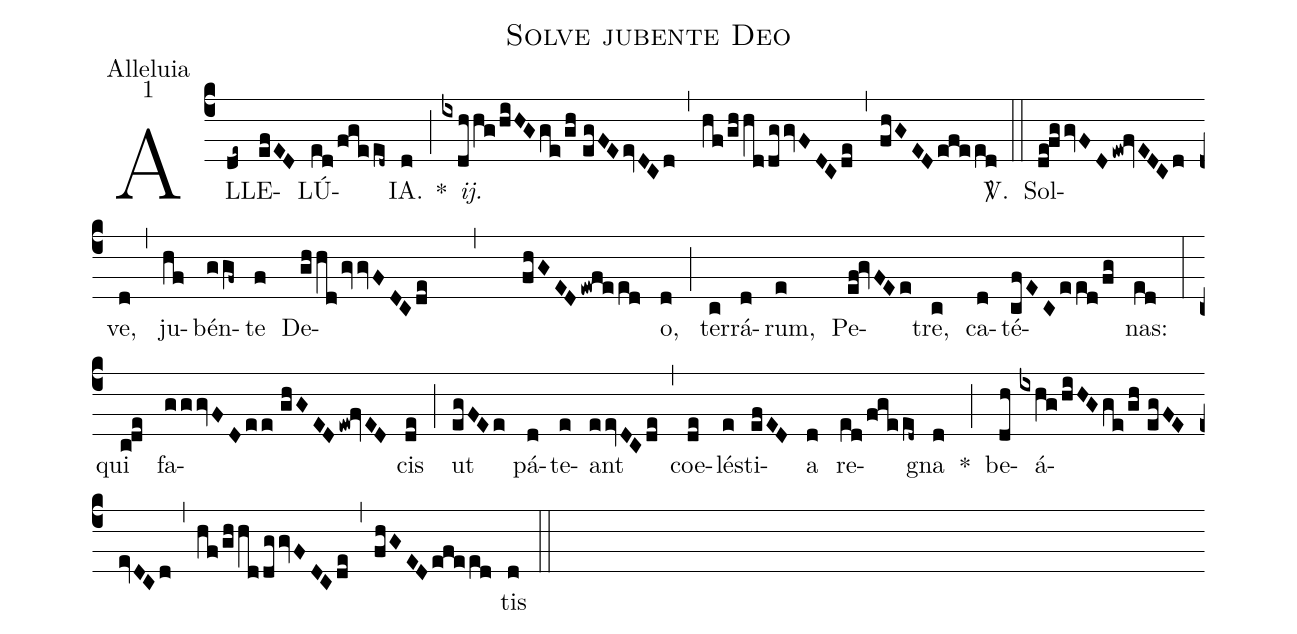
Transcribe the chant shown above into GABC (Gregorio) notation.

name:Solve jubente Deo;
office-part:Alleluia;
mode:1;
%%
(c4) AL(de~)LE(efED)LÚ(ed/fgeed~)IA.(d) *(;) <i>ij.</i>(ixdhhg/hiHGge/gh//egFEevDCd) (,) (hf/ghhddggvFDC/de) (,) (fhGEDefeed) <sp>V/</sp>.(::) Sol(de!fggvFD/ew!fvEDCd)ve,(d) (,) ju(hf)bén(ggf~)te(f) De(ghhd/gvvFDC/de , fhGEDewfeed)o,(d) (;) ter(c)rá(d)rum,(e) Pe(ef!gvFEe)tre,(c) ca(d)té(cfEC/eed/fg)nas:(ed) (:) qui(c!de) fa(gggvFDee//ghGED/ew!fvED)cis(de) (;) ut(egFEe) pá(d)te(e)ant(eevDC/de) (,) coe(de)lé(e)sti(efED)a(d) re(ed/fgeed~)gna(d) *(;) be(dh)á(ixhg/hiHG/ge/gh//egFE/evDCd,hf/ghhddggvFDCde,fhGEDefeed)tis(d) (::)
